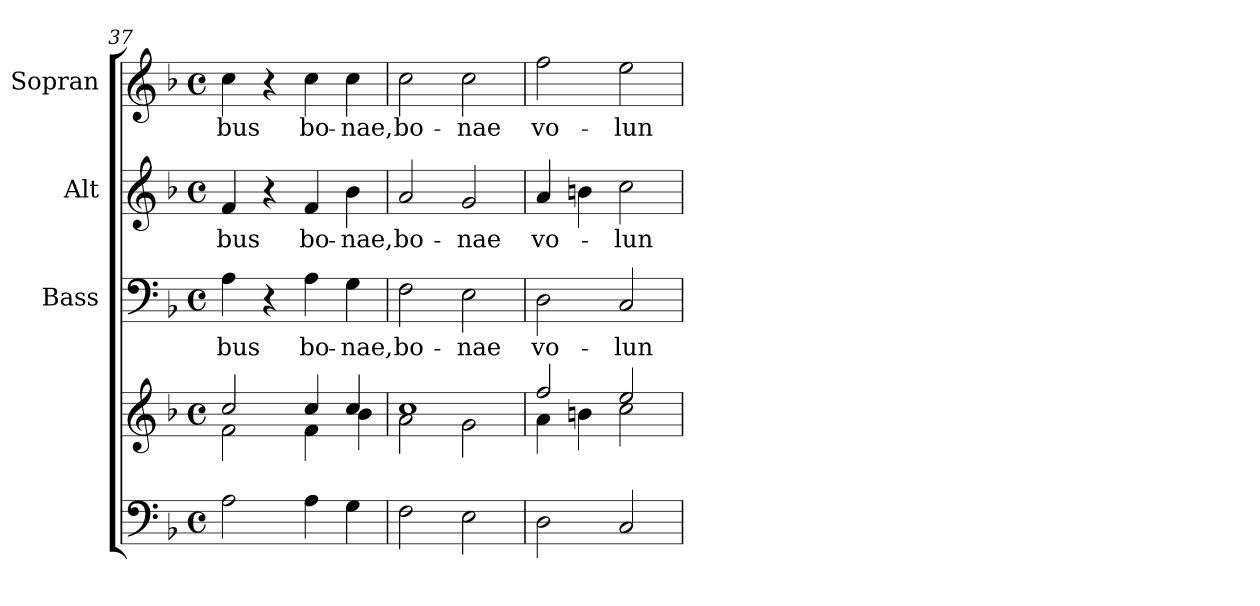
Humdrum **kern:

**kern	**kern	**kern	**text	**kern	**text	**kern	**text
*part4	*part4	*part3	*part3	*part2	*part2	*part1	*part1
*staff5	*staff4	*staff3	*staff3	*staff2	*staff2	*staff1	*staff1
*	*	*I"Bass	*	*I"Alt	*	*I"Sopran	*
*	*	*I'B.	*	*I'A.	*	*I'S.	*
*clefF4	*clefG2	*clefF4	*	*clefG2	*	*clefG2	*
*k[b-]	*k[b-]	*k[b-]	*	*k[b-]	*	*k[b-]	*
*F:	*F:	*F:	*	*F:	*	*F:	*
*M4/4	*M4/4	*M4/4	*	*M4/4	*	*M4/4	*
*met(c)	*met(c)	*met(c)	*	*met(c)	*	*met(c)	*
=37	=37	=37	=37	=37	=37	=37	=37
*	*^	*	*	*	*	*	*
!	!	!	!	!LO:LY:b	!	!LO:LY:b	!	!LO:LY:b
2A\	2cc/	2f\	4A\	-bus	4f/	-bus	4cc\	-bus
.	.	.	4r	.	4r	.	4r	.
!	!	!	!	!LO:LY:b	!	!LO:LY:b	!	!LO:LY:b
4A\	4cc/	4f\	4A\	bo-	4f/	bo-	4cc\	bo-
!	!	!	!	!LO:LY:b	!	!LO:LY:b	!	!LO:LY:b
4G\	4cc/	4b-\	4G\	-nae,	4b-\	-nae,	4cc\	-nae,
=38	=38	=38	=38	=38	=38	=38	=38	=38
!	!	!	!	!LO:LY:b	!	!LO:LY:b	!	!LO:LY:b
2F\	1cc	2a\	2F\	bo-	2a/	bo-	2cc\	bo-
!	!	!	!	!LO:LY:b	!	!LO:LY:b	!	!LO:LY:b
2E\	.	2g\	2E\	-nae	2g/	-nae	2cc\	-nae
=39	=39	=39	=39	=39	=39	=39	=39	=39
!	!	!	!	!LO:LY:b	!	!LO:LY:b	!	!LO:LY:b
2D\	2ff/	4a\	2D\	vo-	4a/	vo-	2ff\	vo-
.	.	4bn\	.	.	4bn\	.	.	.
!	!	!	!	!LO:LY:b	!	!LO:LY:b	!	!LO:LY:b
2C/	2ee/	2cc\	2C/	-lun-	2cc\	-lun-	2ee\	-lun-
*	*v	*v	*	*	*	*	*	*
=	=	=	=	=	=	=	=
*-	*-	*-	*-	*-	*-	*-	*-
